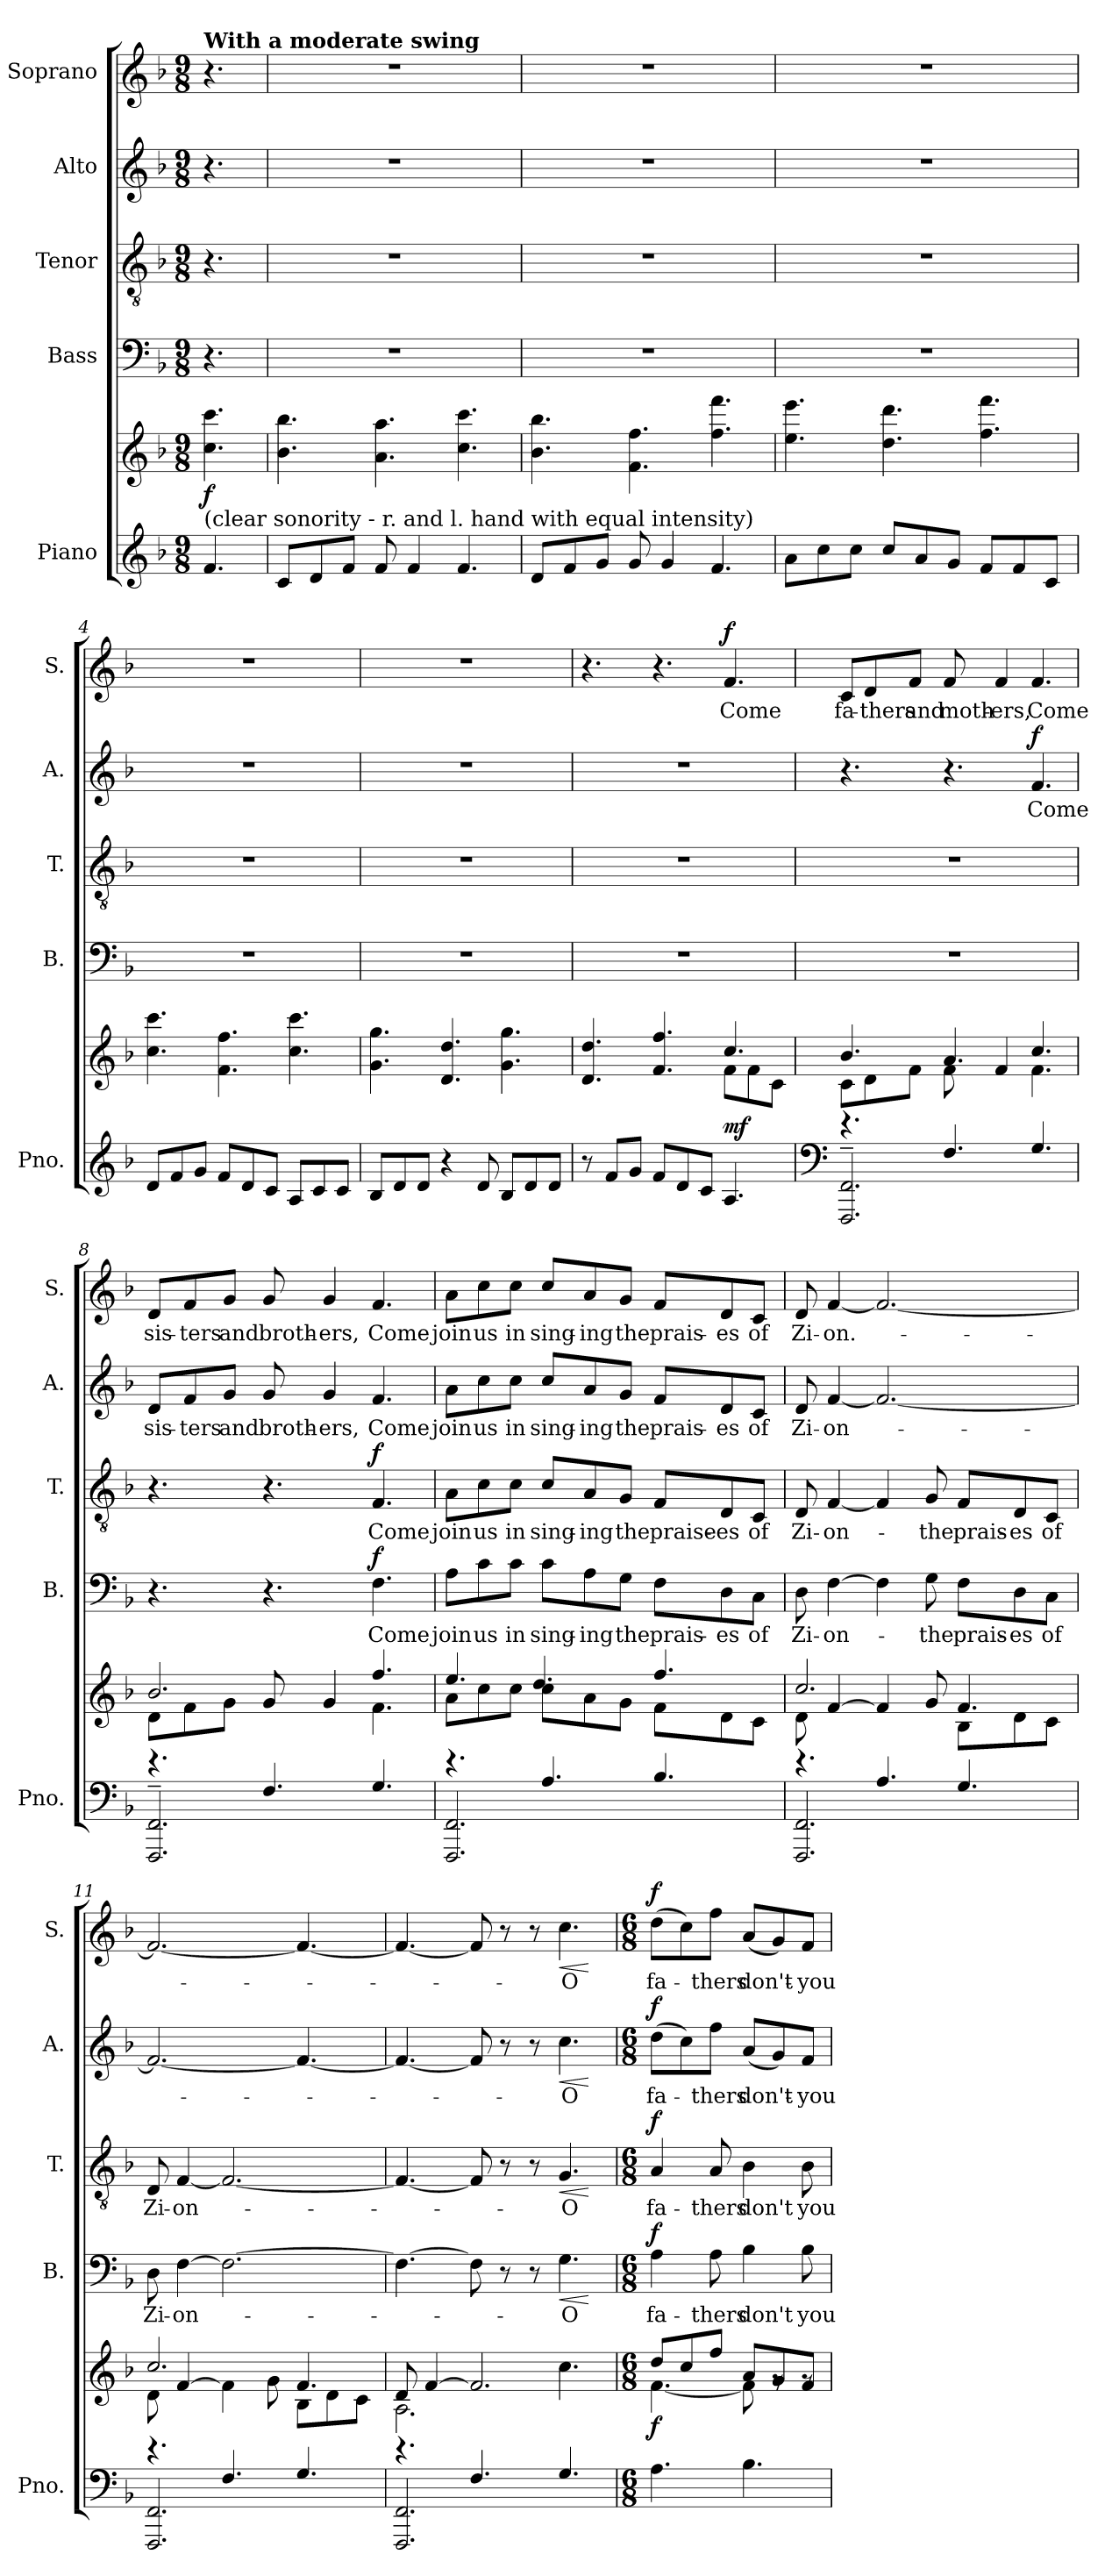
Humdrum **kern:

**kern	**kern	**dynam	**kern	**text	**dynam	**kern	**text	**dynam	**kern	**text	**dynam	**kern	**text	**dynam
*part5	*part5	*part5	*part4	*part4	*part4	*part3	*part3	*part3	*part2	*part2	*part2	*part1	*part1	*part1
*staff6	*staff5	*staff5/6	*staff4	*staff4	*staff4	*staff3	*staff3	*staff3	*staff2	*staff2	*staff2	*staff1	*staff1	*staff1
*I"Piano	*	*	*I"Bass	*	*	*I"Tenor	*	*	*I"Alto	*	*	*I"Soprano	*	*
*I'Pno.	*	*	*I'B.	*	*	*I'T.	*	*	*I'A.	*	*	*I'S.	*	*
*clefG2	*clefG2	*	*clefF4	*	*	*clefGv2	*	*	*clefG2	*	*	*clefG2	*	*
*k[b-]	*k[b-]	*	*k[b-]	*	*	*k[b-]	*	*	*k[b-]	*	*	*k[b-]	*	*
*M9/8	*M9/8	*	*M9/8	*	*	*M9/8	*	*	*M9/8	*	*	*M9/8	*	*
*MM120	*MM120	*	*MM120	*	*	*MM120	*	*	*MM120	*	*	*MM120	*	*
=	=	=	=	=	=	=	=	=	=	=	=	=	=	=
!	!	!	!	!	!	!	!	!	!	!	!	!LO:TX:a:B:t=With a moderate swing	!	!
!LO:TX:a:t=(clear sonority - r. and l. hand with equal intensity)	!	!	!	!	!	!	!	!	!	!	!	!	!	!
!	!	!LO:DY:b	!	!	!	!	!	!	!	!	!	!	!	!
4.f/	4.cc\ 4.ccc\	f	4.r	.	.	4.r	.	.	4.r	.	.	4.r	.	.
=1	=1	=1	=1	=1	=1	=1	=1	=1	=1	=1	=1	=1	=1	=1
8c/L	4.b-\ 4.bb-\	.	8%9r	.	.	8%9r	.	.	8%9r	.	.	8%9r	.	.
8d/	.	.	.	.	.	.	.	.	.	.	.	.	.	.
8f/J	.	.	.	.	.	.	.	.	.	.	.	.	.	.
8f/	4.a\ 4.aa\	.	.	.	.	.	.	.	.	.	.	.	.	.
4f/	.	.	.	.	.	.	.	.	.	.	.	.	.	.
4.f/	4.cc\ 4.ccc\	.	.	.	.	.	.	.	.	.	.	.	.	.
=2	=2	=2	=2	=2	=2	=2	=2	=2	=2	=2	=2	=2	=2	=2
8d/L	4.b-\ 4.bb-\	.	8%9r	.	.	8%9r	.	.	8%9r	.	.	8%9r	.	.
8f/	.	.	.	.	.	.	.	.	.	.	.	.	.	.
8g/J	.	.	.	.	.	.	.	.	.	.	.	.	.	.
8g/	4.f\ 4.ff\	.	.	.	.	.	.	.	.	.	.	.	.	.
4g/	.	.	.	.	.	.	.	.	.	.	.	.	.	.
4.f/	4.ff\ 4.fff\	.	.	.	.	.	.	.	.	.	.	.	.	.
=3	=3	=3	=3	=3	=3	=3	=3	=3	=3	=3	=3	=3	=3	=3
8a\L	4.ee\ 4.eee\	.	8%9r	.	.	8%9r	.	.	8%9r	.	.	8%9r	.	.
8cc\	.	.	.	.	.	.	.	.	.	.	.	.	.	.
8cc\J	.	.	.	.	.	.	.	.	.	.	.	.	.	.
8cc/L	4.dd\ 4.ddd\	.	.	.	.	.	.	.	.	.	.	.	.	.
8a/	.	.	.	.	.	.	.	.	.	.	.	.	.	.
8g/J	.	.	.	.	.	.	.	.	.	.	.	.	.	.
8f/L	4.ff\ 4.fff\	.	.	.	.	.	.	.	.	.	.	.	.	.
8f/	.	.	.	.	.	.	.	.	.	.	.	.	.	.
8c/J	.	.	.	.	.	.	.	.	.	.	.	.	.	.
=4	=4	=4	=4	=4	=4	=4	=4	=4	=4	=4	=4	=4	=4	=4
8d/L	4.cc\ 4.ccc\	.	8%9r	.	.	8%9r	.	.	8%9r	.	.	8%9r	.	.
8f/	.	.	.	.	.	.	.	.	.	.	.	.	.	.
8g/J	.	.	.	.	.	.	.	.	.	.	.	.	.	.
8f/L	4.f\ 4.ff\	.	.	.	.	.	.	.	.	.	.	.	.	.
8d/	.	.	.	.	.	.	.	.	.	.	.	.	.	.
8c/J	.	.	.	.	.	.	.	.	.	.	.	.	.	.
8A/L	4.cc\ 4.ccc\	.	.	.	.	.	.	.	.	.	.	.	.	.
8c/	.	.	.	.	.	.	.	.	.	.	.	.	.	.
8c/J	.	.	.	.	.	.	.	.	.	.	.	.	.	.
!!LO:PB:g=z
=5	=5	=5	=5	=5	=5	=5	=5	=5	=5	=5	=5	=5	=5	=5
8B-/L	4.g\ 4.gg\	.	8%9r	.	.	8%9r	.	.	8%9r	.	.	8%9r	.	.
8d/	.	.	.	.	.	.	.	.	.	.	.	.	.	.
8d/J	.	.	.	.	.	.	.	.	.	.	.	.	.	.
4r	4.d/ 4.dd/	.	.	.	.	.	.	.	.	.	.	.	.	.
8d/	.	.	.	.	.	.	.	.	.	.	.	.	.	.
8B-/L	4.g\ 4.gg\	.	.	.	.	.	.	.	.	.	.	.	.	.
8d/	.	.	.	.	.	.	.	.	.	.	.	.	.	.
8d/J	.	.	.	.	.	.	.	.	.	.	.	.	.	.
=6	=6	=6	=6	=6	=6	=6	=6	=6	=6	=6	=6	=6	=6	=6
*	*^	*	*	*	*	*	*	*	*	*	*	*	*	*
8r	4.d/ 4.dd/	2.ryy	.	8%9r	.	.	8%9r	.	.	8%9r	.	.	4.r	.	.
8f/L	.	.	.	.	.	.	.	.	.	.	.	.	.	.	.
8g/J	.	.	.	.	.	.	.	.	.	.	.	.	.	.	.
8f/L	4.f/ 4.ff/	.	.	.	.	.	.	.	.	.	.	.	4.r	.	.
8d/	.	.	.	.	.	.	.	.	.	.	.	.	.	.	.
8c/J	.	.	.	.	.	.	.	.	.	.	.	.	.	.	.
!	!	!	!LO:DY:a=2	!	!	!	!	!	!	!	!	!	!	!	!LO:DY:a
4.A/	8f\L	4.cc/	mf	.	.	.	.	.	.	.	.	.	4.f/	Come	f
.	8f\	.	.	.	.	.	.	.	.	.	.	.	.	.	.
.	8c\J	.	.	.	.	.	.	.	.	.	.	.	.	.	.
=7	=7	=7	=7	=7	=7	=7	=7	=7	=7	=7	=7	=7	=7	=7	=7
*clefF4	*	*	*	*	*	*	*	*	*	*	*	*	*	*	*
*^	*	*	*	*	*	*	*	*	*	*	*	*	*	*	*
2.FFF/~ 2.FF/~	4.re	8c\L	4.b-/	.	8%9r	.	.	8%9r	.	.	4.r	.	.	8c/L	fa-	.
.	.	8d\	.	.	.	.	.	.	.	.	.	.	.	8d/	-thers	.
.	.	8f\J	.	.	.	.	.	.	.	.	.	.	.	8f/J	and	.
.	4.F/	8f\	4.a/	.	.	.	.	.	.	.	4.r	.	.	8f/	moth-	.
.	.	4f/	.	.	.	.	.	.	.	.	.	.	.	4f/	-ers,	.
!	!	!	!	!	!	!	!	!	!	!	!	!	!LO:DY:a	!	!	!
4.ryy	4.G/	4.f\	4.cc/	.	.	.	.	.	.	.	4.f/	Come	f	4.f/	Come	.
!!LO:PB:g=z
=8	=8	=8	=8	=8	=8	=8	=8	=8	=8	=8	=8	=8	=8	=8	=8	=8
2.FFF/~ 2.FF/~	4.re	8d\L	2.b-/	.	4.r	.	.	4.r	.	.	8d/L	sis-	.	8d/L	sis-	.
.	.	8f\	.	.	.	.	.	.	.	.	8f/	-ters	.	8f/	-ters	.
.	.	8g\J	.	.	.	.	.	.	.	.	8g/J	and	.	8g/J	and	.
.	4.F/	8g/	.	.	4.r	.	.	4.r	.	.	8g/	broth-	.	8g/	broth-	.
.	.	4g/	.	.	.	.	.	.	.	.	4g/	-ers,	.	4g/	-ers,	.
!	!	!	!	!	!	!	!LO:DY:a	!	!	!LO:DY:a	!	!	!	!	!	!
4.ryy	4.G/	4.f\	4.ff/	.	4.F\	Come	f	4.F/	Come	f	4.f/	Come	.	4.f/	Come	.
=9	=9	=9	=9	=9	=9	=9	=9	=9	=9	=9	=9	=9	=9	=9	=9	=9
2.FFF/ 2.FF/	4.re	8a\L	4.ee/	.	8A\L	join	.	8A\L	join	.	8a\L	join	.	8a\L	join	.
.	.	8cc\	.	.	8c\	us	.	8c\	us	.	8cc\	us	.	8cc\	us	.
.	.	8cc\J	.	.	8c\J	in	.	8c\J	in	.	8cc\J	in	.	8cc\J	in	.
.	4.A/	8cc\L	4.dd/	.	8c\L	sing-	.	8c/L	sing-	.	8cc/L	sing-	.	8cc/L	sing-	.
.	.	8a\	.	.	8A\	-ing	.	8A/	-ing	.	8a/	-ing	.	8a/	-ing	.
.	.	8g\J	.	.	8G\J	the	.	8G/J	the	.	8g/J	the	.	8g/J	the	.
4.rBByy	4.B-/	8f\L	4.ff/	.	8F\L	prais-	.	8F/L	praise-	.	8f/L	prais-	.	8f/L	prais-	.
.	.	8d\	.	.	8D\	-es	.	8D/	-es	.	8d/	-es	.	8d/	-es	.
.	.	8c\J	.	.	8C\J	of	.	8C/J	of	.	8c/J	of	.	8c/J	of	.
=10	=10	=10	=10	=10	=10	=10	=10	=10	=10	=10	=10	=10	=10	=10	=10	=10
2.FFF/ 2.FF/	4.re	8d\	2.cc/	.	8D\	Zi-	.	8D/	Zi-	.	8d/	Zi-	.	8d/	Zi-	.
.	.	[4f/	.	.	[4F\	-on-	.	[4F/	-on-	.	[4f/	-on-	.	[4f/	-on.-	.
.	4.A/	4f/]	.	.	4F\]	.	.	4F/]	.	.	2.f/_	.	.	2.f/_	.	.
.	.	8g/	.	.	8G\	-the	.	8G/	-the	.	.	.	.	.	.	.
4.ryy	4.G/	8B-\L	4.f/	.	8F\L	prais-	.	8F/L	prais-	.	.	.	.	.	.	.
.	.	8d\	.	.	8D\	-es	.	8D/	es	.	.	.	.	.	.	.
.	.	8c\J	.	.	8C\J	of	.	8C/J	of	.	.	.	.	.	.	.
!!LO:PB:g=z
=11	=11	=11	=11	=11	=11	=11	=11	=11	=11	=11	=11	=11	=11	=11	=11	=11
2.FFF/ 2.FF/	4.re	8d\	2.cc/	.	8D\	Zi-	.	8D/	Zi-	.	2.f/_	.	.	2.f/_	.	.
.	.	[4f/	.	.	[4F\	-on-	.	[4F/	-on-	.	.	.	.	.	.	.
.	4.F/	4f\]	.	.	2.F\_	.	.	2.F/_	.	.	.	.	.	.	.	.
.	.	8g\	.	.	.	.	.	.	.	.	.	.	.	.	.	.
4.ryy	4.G/	8B-\L	4.f/	.	.	.	.	.	.	.	4.f/_	.	.	4.f/_	.	.
.	.	8d\	.	.	.	.	.	.	.	.	.	.	.	.	.	.
.	.	8c\J	.	.	.	.	.	.	.	.	.	.	.	.	.	.
=12	=12	=12	=12	=12	=12	=12	=12	=12	=12	=12	=12	=12	=12	=12	=12	=12
2.FFF/ 2.FF/	4.re	8d/	2.A\	.	4.F\_	.	.	4.F/_	.	.	4.f/_	.	.	4.f/_	.	.
.	.	[4f/	.	.	.	.	.	.	.	.	.	.	.	.	.	.
.	4.F/	2.f/]	.	.	8F\]	.	.	8F/]	.	.	8f/]	.	.	8f/]	.	.
.	.	.	.	.	8r	.	.	8r	.	.	8r	.	.	8r	.	.
.	.	.	.	.	8r	.	.	8r	.	.	8r	.	.	8r	.	.
!	!	!	!	!	!	!	!LO:HP:b	!	!	!LO:HP:b	!	!	!LO:HP:b	!	!	!LO:HP:b
4.ryy	4.G/	.	4.cc\	.	4.G\	-O	<	4.G/	-O	<	4.cc\	-O	<	4.cc\	-O	<
*v	*v	*	*	*	*	*	*	*	*	*	*	*	*	*	*	*
*	*v	*v	*	*	*	*	*	*	*	*	*	*	*	*	*
.	.	.	.	.	[	.	.	[	.	.	[	.	.	[
=13	=13	=13	=13	=13	=13	=13	=13	=13	=13	=13	=13	=13	=13	=13
*M6/8	*M6/8	*	*M6/8	*	*	*M6/8	*	*	*M6/8	*	*	*M6/8	*	*
*	*^	*	*	*	*	*	*	*	*	*	*	*	*	*
!	!	!	!LO:DY:b	!	!	!LO:DY:a	!	!	!LO:DY:a	!	!	!LO:DY:a	!	!	!LO:DY:a
4.A\	8dd/L	[4.f\	f	4A\	fa-	f	4A/	fa-	f	(8dd\L	fa-	f	(8dd\L	fa-	f
.	8cc/	.	.	.	.	.	.	.	.	8cc\)	.	.	8cc\)	.	.
.	8ff/J	.	.	8A\	-thers	.	8A/	-thers	.	8ff\J	-thers	.	8ff\J	-thers	.
4.B-\	8a/L	8f\]	.	4B-\	don't	.	4B-\	don't	.	(8a/L	don't-	.	(8a/L	don't-	.
.	8g/	8rg	.	.	.	.	.	.	.	8g/)	.	.	8g/)	.	.
.	8f/J	8rg	.	8B-\	you	.	8B-\	you	.	8f/J	-you	.	8f/J	-you	.
*	*v	*v	*	*	*	*	*	*	*	*	*	*	*	*	*
=	=	=	=	=	=	=	=	=	=	=	=	=	=	=
*-	*-	*-	*-	*-	*-	*-	*-	*-	*-	*-	*-	*-	*-	*-
